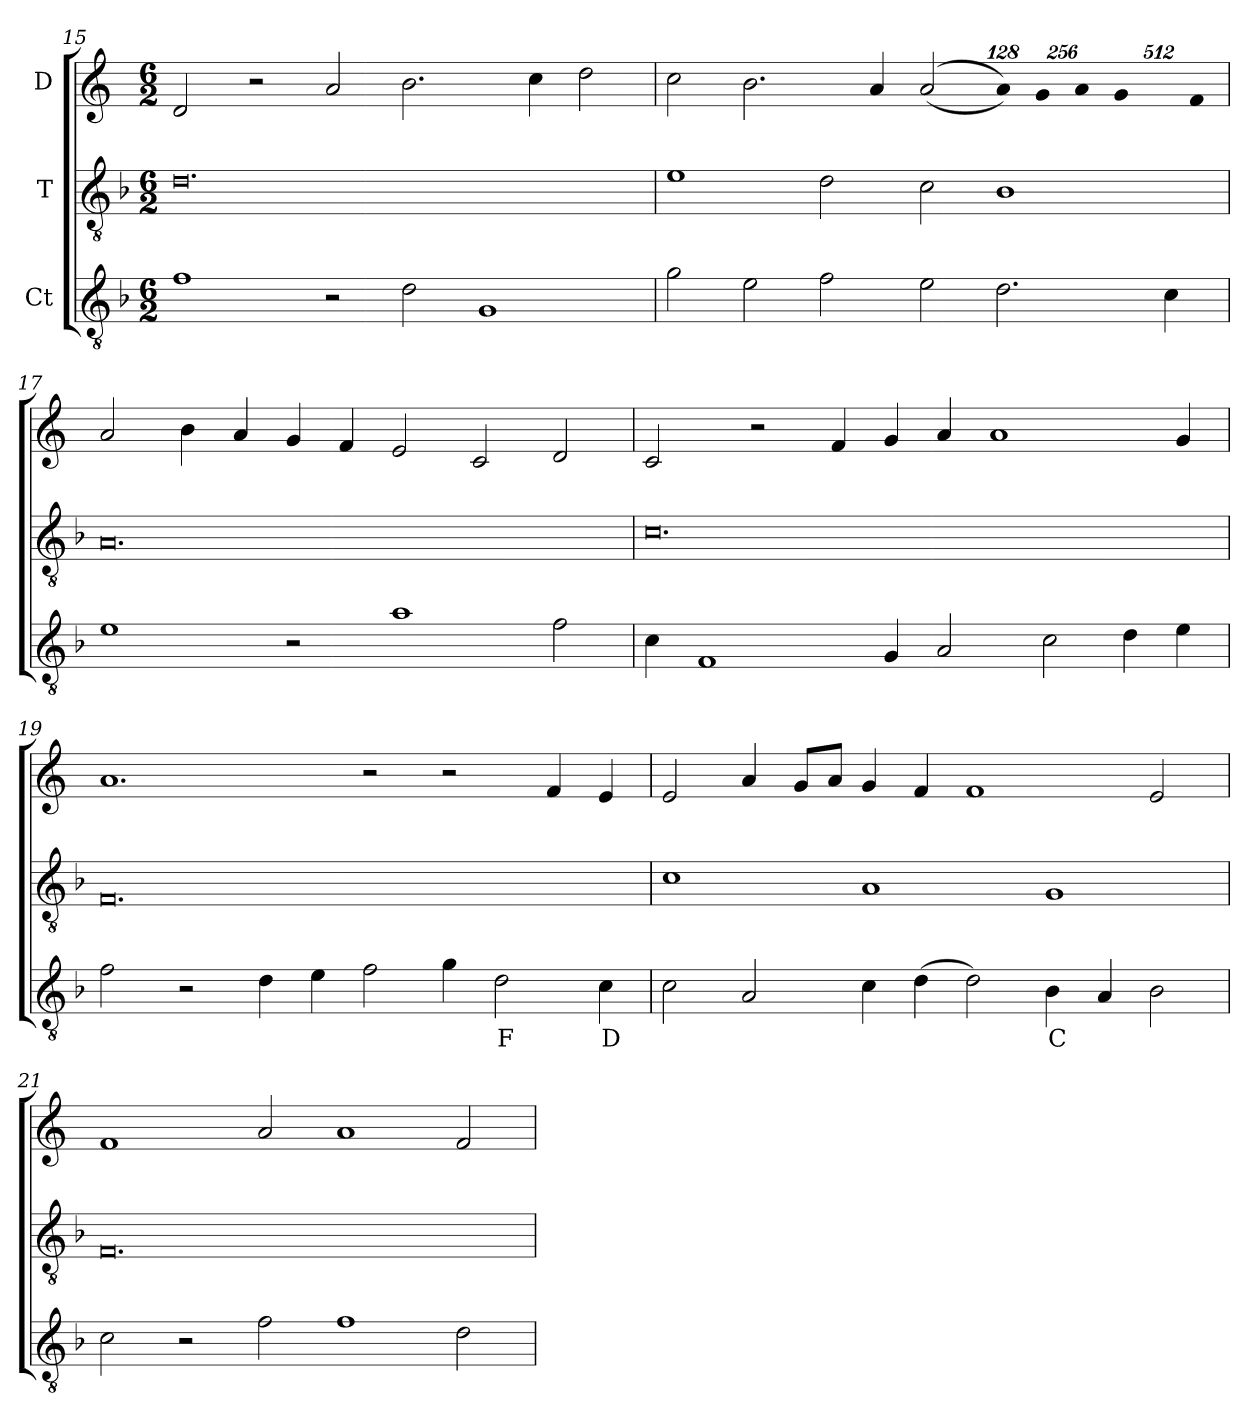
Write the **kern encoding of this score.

**kern	**text	**kern	**kern
*part3	*part3	*part2	*part1
*staff3	*staff3	*staff2	*staff1
*I"Ct	*	*I"T	*I"D
*clefGv2	*	*clefGv2	*clefG2
*ITrd7c12	*	*ITrd7c12	*
*k[b-]	*	*k[b-]	*k[]
*F:	*	*F:	*C:
*M6/2	*	*M6/2	*M6/2
=15	=15	=15	=15
1Fi\	.	0.Di\	2di/
.	.	.	2r
2r	.	.	2ai/
2Di\	.	.	2.bi\
1GGi/	.	.	.
.	.	.	4cci\
.	.	.	2ddi\
!!LO:LB:g=z
=16	=16	=16	=16
2Gi\	.	1Ei\	2cci\
2Ei\	.	.	2.bi\
2Fi\	.	2Di\	.
.	.	.	4ai/
2Ei\	.	2Ci\	((2ai/
*	*	*	*Xbrackettup
!	!	!	!LO:N:vis=4
2.Di\	.	1BB-i/	512%85ai/))
!	!	!	!LO:N:vis=4
.	.	.	1024%171gi/
!	!	!	!LO:N:vis=4
.	.	.	1024%171ai/
!	!	!	!LO:N:vis=2
.	.	.	1024%341gi/
4Ci\	.	.	.
!	!	!	!LO:N:vis=4
.	.	.	1024%171fi/
=17	=17	=17	=17
1Ei\	.	0.AAi/	2ai/
.	.	.	4bi\
.	.	.	4ai/
2r	.	.	4gi/
.	.	.	4fi/
1Ai\	.	.	2ei/
.	.	.	2ci/
2Fi\	.	.	2di/
=18	=18	=18	=18
4Ci\	.	0.Ci\	2ci/
1FFi/	.	.	.
.	.	.	2r
.	.	.	4fi/
4GGi/	.	.	4gi/
2AAi/	.	.	4ai/
.	.	.	1ai/
2Ci\	.	.	.
4Di\	.	.	.
4Ei\	.	.	4gi/
=19	=19	=19	=19
2Fi\	.	0.FFi/	1.ai/
2r	.	.	.
4Di\	.	.	.
4Ei\	.	.	.
2Fi\	.	.	2r
4Gi\	.	.	2r
!	!LO:LY:b:color=#000000	!	!
2Di\	F	.	.
.	.	.	4fi/
!	!LO:LY:b:color=#000000	!	!
4Ci\	D	.	4ei/
!!LO:LB:g=z
=20	=20	=20	=20
2Ci\	.	1Ci\	2ei/
2AAi/	.	.	4ai/
.	.	.	8gi/L
.	.	.	8ai/J
4Ci\	.	1AAi/	4gi/
(4Di\	.	.	4fi/
2Di\)	.	.	1fi/
!	!LO:LY:b:color=#000000	!	!
4BB-i\	C	1GGi/	.
4AAi/	.	.	.
2BB-i\	.	.	2ei/
=21	=21	=21	=21
2Ci\	.	0.FFi/	1fi/
2r	.	.	.
2Fi\	.	.	2ai/
1Fi\	.	.	1ai/
2Di\	.	.	2fi/
=	=	=	=
*-	*-	*-	*-
